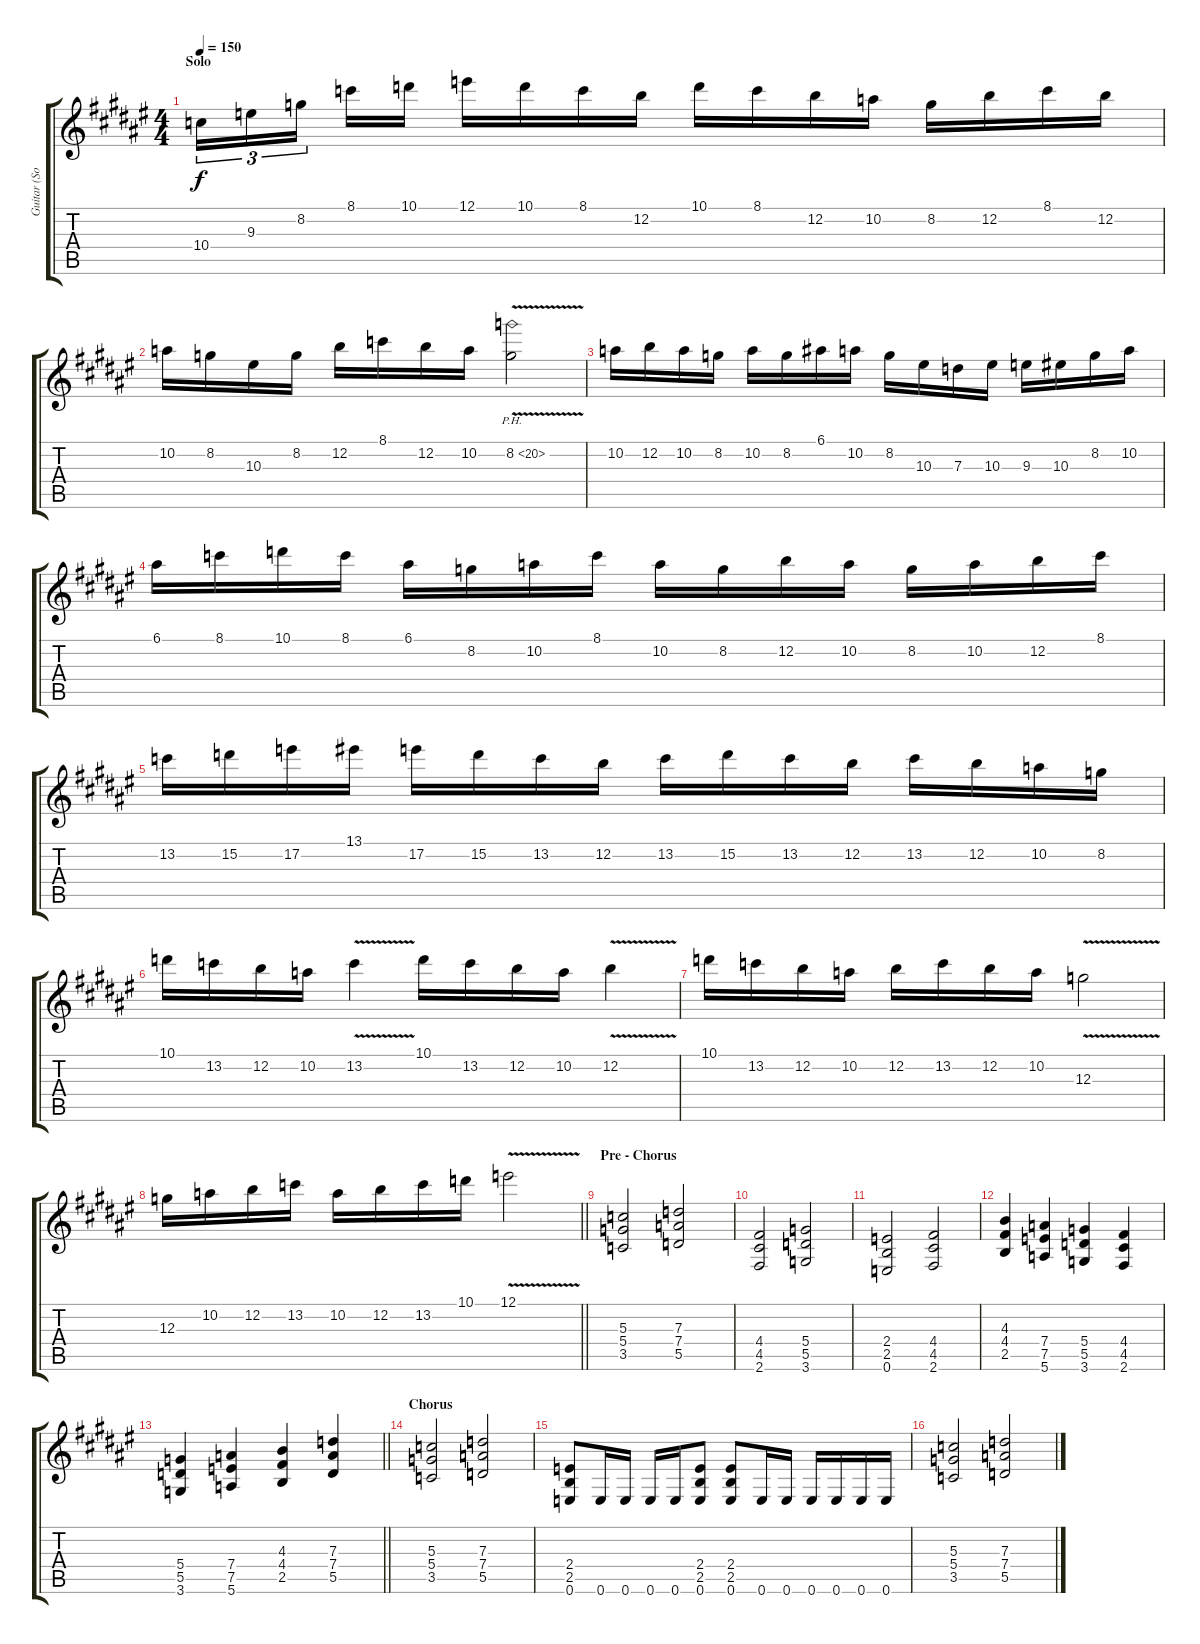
\track ("Guitar (Solo)" "Guitar (So") {instrument distortionguitar}
\staff {score tabs}
\tuning (E4 B3 G3 D3 A2 E2) {hide}
\ts (4 4)
\section ("" "Solo")
\tempo 150
\clef g2
\ks d#minor
10.4.16{tu (3 2) dy f} 9.3.16{tu (3 2)} 8.2.16{tu (3 2)} 8.1.16 10.1.16 12.1.16 10.1.16 8.1.16 12.2.16 10.1.16 8.1.16 12.2.16 10.2.16 8.2.16 12.2.16 8.1.16 12.2.16 |
10.2.16 8.2.16 10.3.16 8.2.16 12.2.16 8.1.16 12.2.16 10.2.16 8.2{ph 12 v}.2 |
10.2.16 12.2.16 10.2.16 8.2.16 10.2.16 8.2.16 6.1.16 10.2.16 8.2.16 10.3.16 7.3.16 10.3.16 9.3.16 10.3.16 8.2.16 10.2.16 |
6.1.16 8.1.16 10.1.16 8.1.16 6.1.16 8.2.16 10.2.16 8.1.16 10.2.16 8.2.16 12.2.16 10.2.16 8.2.16 10.2.16 12.2.16 8.1.16 |
13.2.16 15.2.16 17.2.16 13.1.16 17.2.16 15.2.16 13.2.16 12.2.16 13.2.16 15.2.16 13.2.16 12.2.16 13.2.16 12.2.16 10.2.16 8.2.16 |
10.1.16 13.2.16 12.2.16 10.2.16 13.2{v}.4 10.1.16 13.2.16 12.2.16 10.2.16 12.2{v}.4 |
10.1.16 13.2.16 12.2.16 10.2.16 12.2.16 13.2.16 12.2.16 10.2.16 12.3{v}.2 |
\barLineRight lightlight
12.3.16 10.2.16 12.2.16 13.2.16 10.2.16 12.2.16 13.2.16 10.1.16 12.1{v}.2 |
\section ("" "Pre - Chorus")
(5.3 5.4 3.5).2 (7.3 7.4 5.5).2 |
(4.4 4.5 2.6).2 (5.4 5.5 3.6).2 |
(2.4 2.5 0.6).2 (4.4 4.5 2.6).2 |
(4.3 4.4 2.5).4 (7.4 7.5 5.6).4 (5.4 5.5 3.6).4 (4.4 4.5 2.6).4 |
\barLineRight lightlight
(5.4 5.5 3.6).4 (7.4 7.5 5.6).4 (4.3 4.4 2.5).4 (7.3 7.4 5.5).4 |
\section ("" "Chorus")
(5.3 5.4 3.5).2 (7.3 7.4 5.5).2 |
(2.4 2.5 0.6).8 0.6.16 0.6.16 0.6.16 0.6.16 (2.4 2.5 0.6).8 (2.4 2.5 0.6).8 0.6.16 0.6.16 0.6.16 0.6.16 0.6.16 0.6.16 |
(5.3 5.4 3.5).2 (7.3 7.4 5.5).2
